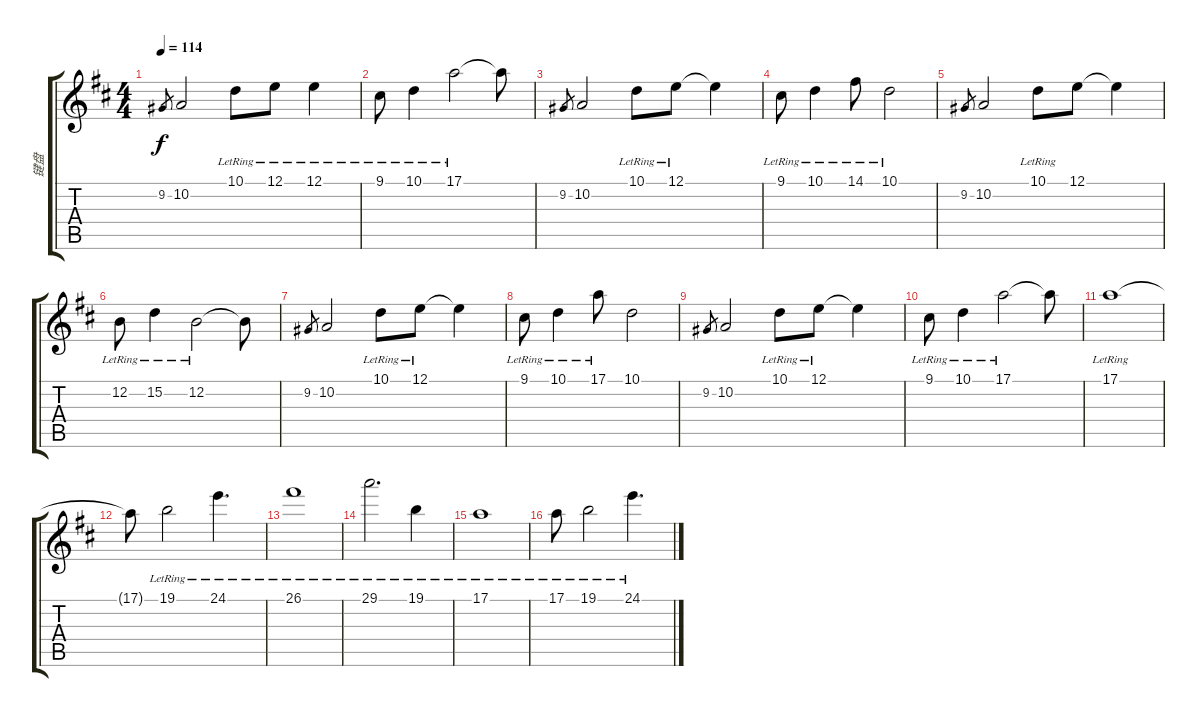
\track ("键盘" "键盘") {instrument baritonesax}
\staff {score tabs}
\tuning (E4 B3 G3 D3 A2 E2) {hide}
\ts (4 4)
\tempo 114
\clef g2
\ks d
9.2.8{gr dy f} 10.2.2 10.1{lr}.8 12.1{lr}.8 12.1{lr}.4 |
9.1{lr}.8 10.1{lr}.4 17.1{lr}.2 17.1{t}.8 |
9.2.8{gr} 10.2.2{volume 15 instrument tuba} 10.1{lr}.8 12.1{lr}.8 12.1{t}.4 |
9.1{lr}.8 10.1{lr}.4 14.1{lr}.8 10.1{lr}.2 |
9.2.8{gr} 10.2.2 10.1{lr}.8 12.1.8 12.1{t}.4 |
12.2{lr}.8 15.2{lr}.4 12.2{lr}.2 12.2{t}.8 |
9.2.8{gr} 10.2.2 10.1{lr}.8 12.1{lr}.8 12.1{t}.4 |
9.1{lr}.8 10.1{lr}.4 17.1{lr}.8 10.1.2 |
9.2.8{gr} 10.2.2 10.1{lr}.8 12.1{lr}.8 12.1{t}.4 |
9.1{lr}.8 10.1{lr}.4 17.1{lr}.2 17.1{t}.8 |
17.1{lr}.1 |
17.1{t}.8 19.1{lr}.2 24.1{lr}.4{d} |
26.1{lr}.1 |
29.1{lr}.2{d} 19.1{lr}.4 |
17.1{lr}.1 |
17.1{lr}.8 19.1{lr}.2 24.1{lr}.4{d}
